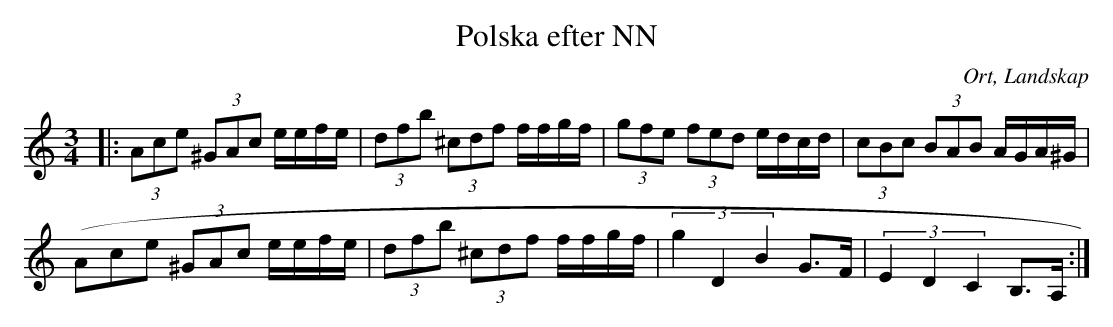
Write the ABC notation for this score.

X:1
T:Polska efter NN
O:Ort, Landskap
M:3/4
L:1/8
M:3/4
K:C
|: (3 Ace (3^GAc e/e/f/e/| (3 dfb (3^cdf f/f/g/f/|(3gfe (3fed e/d/c/d/|(3cBc (3BAB A/G/A/^G/ |
3(Ace (3^GAc e/e/f/e/| (3 dfb (3^cdf f/f/g/f/|(3:2:3 g2 D2 B2 G>F|(3:2:3 E2 D2 C2 B,>A,:|
